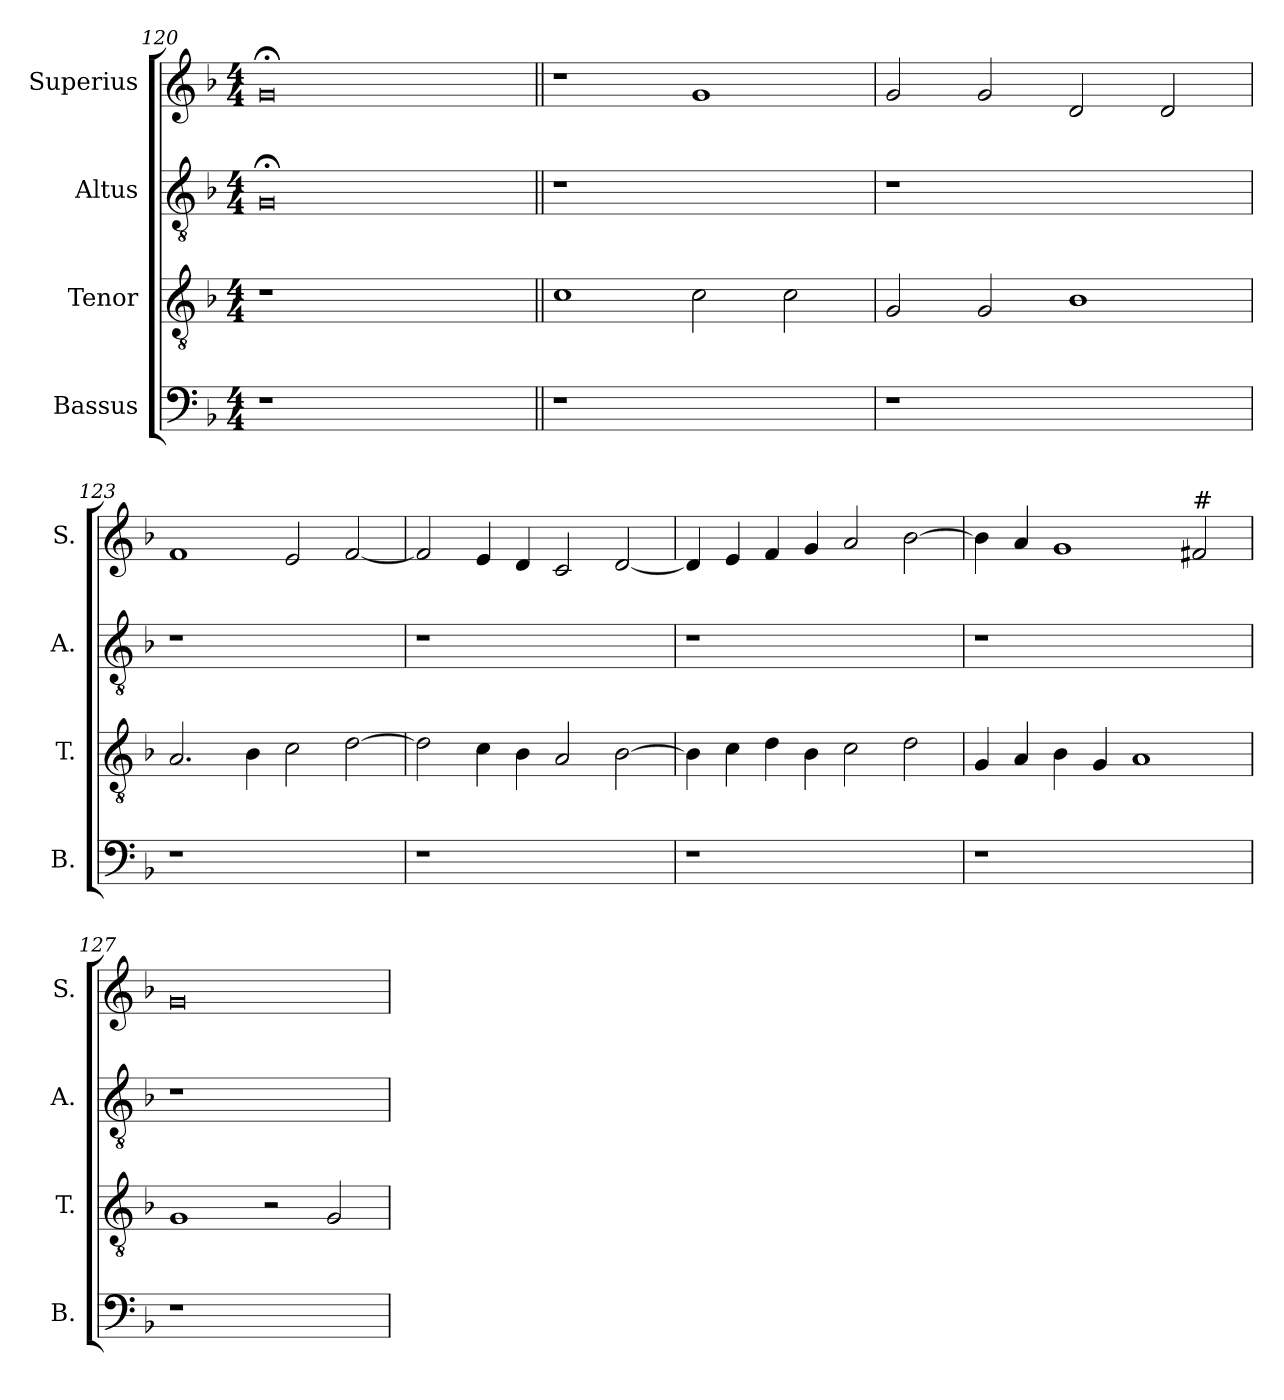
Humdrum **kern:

**kern	**kern	**kern	**kern
*part4	*part3	*part2	*part1
*staff4	*staff3	*staff2	*staff1
*I"Bassus	*I"Tenor	*I"Altus	*I"Superius
*I'B.	*I'T.	*I'A.	*I'S.
*clefF4	*clefGv2	*clefGv2	*clefG2
*	*ITrd7c12	*ITrd7c12	*
*k[b-]	*k[b-]	*k[b-]	*k[b-]
*F:	*F:	*F:	*F:
*M4/4	*M4/4	*M4/4	*M4/4
=120	=120	=120	=120
!LO:N:vis=1	!LO:N:vis=1	!	!
1r	1r	0GG;i	0g;i
1ryy	1ryy	.	.
!!LO:LB:g=z
=121||	=121||	=121||	=121||
!LO:N:vis=1	!	!LO:N:vis=1	!
1r	1Ci	1r	1r
1ryy	2Ci\	1ryy	1gi
.	2Ci\	.	.
=122	=122	=122	=122
!LO:N:vis=1	!	!LO:N:vis=1	!
1r	2GGi/	1r	2gi/
.	2GGi/	.	2gi/
1ryy	1BB-i	1ryy	2di/
.	.	.	2di/
=123	=123	=123	=123
!LO:N:vis=1	!	!LO:N:vis=1	!
1r	2.AAi/	1r	1fi
.	4BB-i\	.	.
1ryy	2Ci\	1ryy	2ei/
.	[>2Di\	.	[<2fi/
=124	=124	=124	=124
!LO:N:vis=1	!	!LO:N:vis=1	!
1r	2Di\]	1r	2fi/]
.	4Ci\	.	4ei/
.	4BB-i\	.	4di/
1ryy	2AAi/	1ryy	2ci/
.	[>2BB-i\	.	[<2di/
=125	=125	=125	=125
!LO:N:vis=1	!	!LO:N:vis=1	!
1r	4BB-i\]	1r	4di/]
.	4Ci\	.	4ei/
.	4Di\	.	4fi/
.	4BB-i\	.	4gi/
1ryy	2Ci\	1ryy	2ai/
.	2Di\	.	[>2b-i\
!!LO:LB:g=z
=126	=126	=126	=126
!LO:N:vis=1	!	!LO:N:vis=1	!
1r	4GGi/	1r	4b-i\]
.	4AAi/	.	4ai/
.	4BB-i\	.	1gi
.	4GGi/	.	.
1ryy	1AAi	1ryy	.
!	!	!	!LO:TX:a:t=#
.	.	.	2f#j/
=127	=127	=127	=127
!LO:N:vis=1	!	!LO:N:vis=1	!
1r	1GGi	1r	0gi
1ryy	2r	1ryy	.
.	2GGi/	.	.
=	=	=	=
*-	*-	*-	*-
